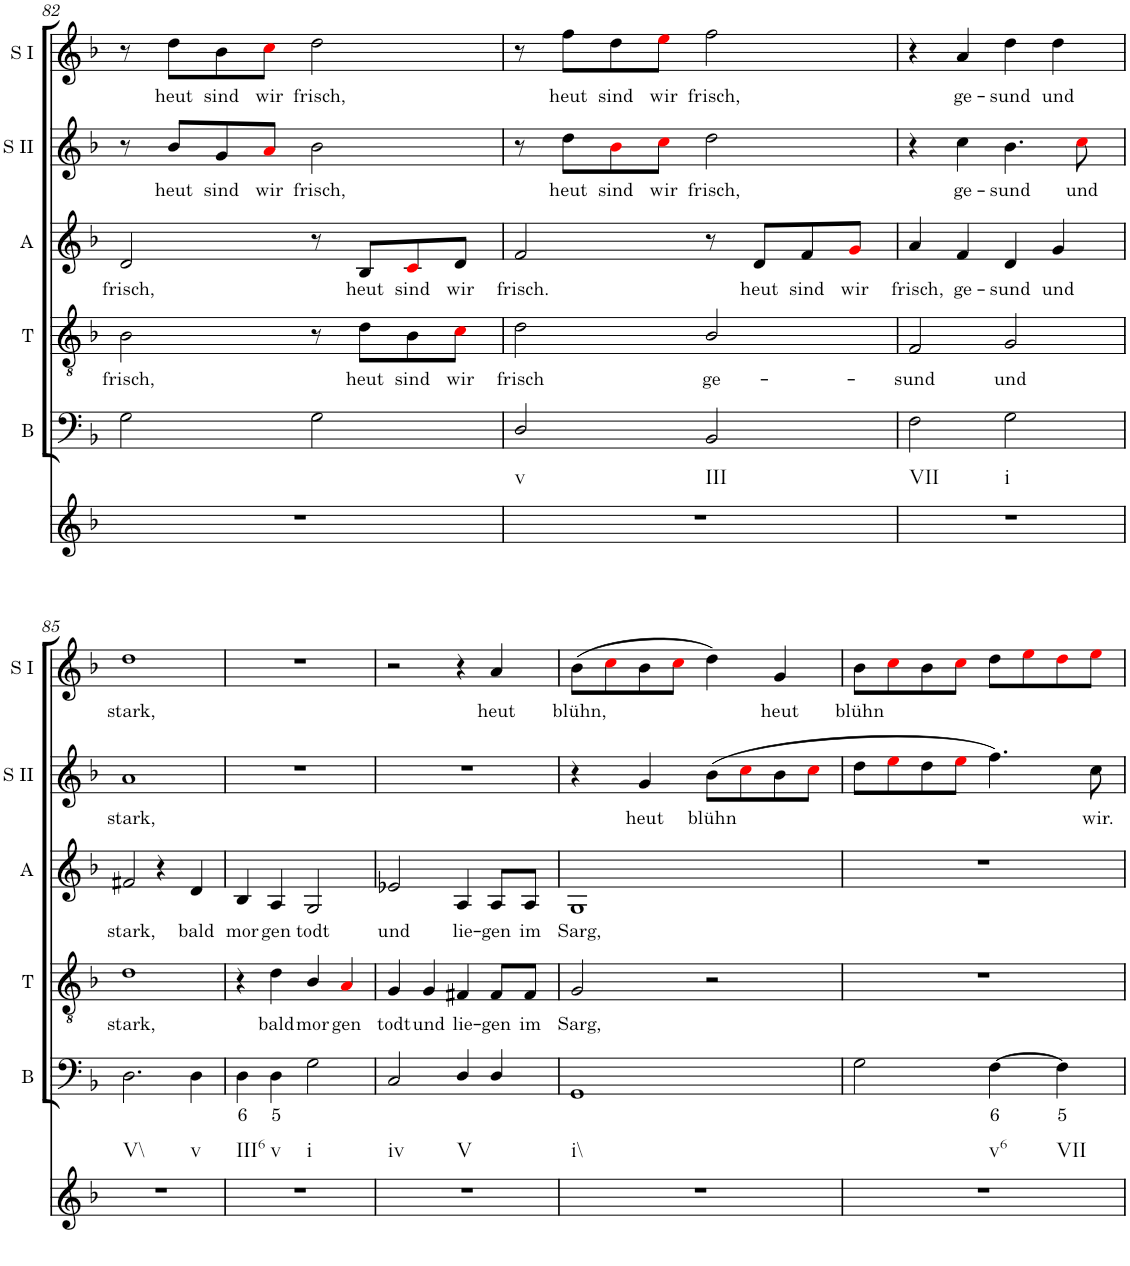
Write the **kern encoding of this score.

**kern	**kern	**text	**kern	**text	**kern	**text	**kern	**text	**kern	**text
*part6	*part5	*part5	*part4	*part4	*part3	*part3	*part2	*part2	*part1	*part1
*staff6	*staff5	*staff5	*staff4	*staff4	*staff3	*staff3	*staff2	*staff2	*staff1	*staff1
*I"Continuo	*I"Bass	*	*I"Tenor	*	*I"Alto	*	*I"Soprano II	*	*I"Soprano I	*
*	*I'B	*	*I'T	*	*I'A	*	*I'S II	*	*I'S I	*
!!LO:PB:g=z
*clefG2	*clefF4	*	*clefF4	*	*clefF4	*	*clefGv2	*	*clefG2	*
*k[b-]	*k[b-]	*	*k[b-]	*	*k[b-]	*	*k[b-]	*	*k[b-]	*
*M4/4	*M4/4	*	*M4/4	*	*M4/4	*	*M4/4	*	*M4/4	*
=82	=82	=82	=82	=82	=82	=82	=82	=82	=82	=82
!	!	!	!	!LO:LY:b	!	!LO:LY:b	!	!	!	!
1r	2G\	.	2B-\	frisch,	2d/	frisch,	8r	.	8r	.
!	!	!	!	!	!	!	!	!LO:LY:b	!	!LO:LY:b
.	.	.	.	.	.	.	8b-/L	heut	8dd\L	heut
!	!	!	!	!	!	!	!	!LO:LY:b	!	!LO:LY:b
.	.	.	.	.	.	.	8g/	sind	8b-\	sind
!	!	!	!	!	!	!	!	!LO:LY:b	!	!LO:LY:b
.	.	.	.	.	.	.	8ai/J	wir	8cci\J	wir
!	!	!	!	!	!	!	!	!LO:LY:b	!	!LO:LY:b
.	2G\	.	8r	.	8r	.	2b-\	frisch,	2dd\	frisch,
!	!	!	!	!LO:LY:b	!	!LO:LY:b	!	!	!	!
.	.	.	8d\L	heut	8B-/L	heut	.	.	.	.
!	!	!	!	!LO:LY:b	!	!LO:LY:b	!	!	!	!
.	.	.	8B-\	sind	8ci/	sind	.	.	.	.
!	!	!	!	!LO:LY:b	!	!LO:LY:b	!	!	!	!
.	.	.	8ci\J	wir	8d/J	wir	.	.	.	.
=83	=83	=83	=83	=83	=83	=83	=83	=83	=83	=83
!LO:TX:b:t=v	!	!	!	!	!	!	!	!	!	!
!LO:TX:b:t=III	!	!	!	!	!	!	!	!	!	!
!	!	!	!	!LO:LY:b	!	!LO:LY:b	!	!	!	!
1r	2D/	.	2d\	frisch	2f/	frisch.	8r	.	8r	.
!	!	!	!	!	!	!	!	!LO:LY:b	!	!LO:LY:b
.	.	.	.	.	.	.	8dd\L	heut	8ff\L	heut
!	!	!	!	!	!	!	!	!LO:LY:b	!	!LO:LY:b
.	.	.	.	.	.	.	8b-i\	sind	8dd\	sind
!	!	!	!	!	!	!	!	!LO:LY:b	!	!LO:LY:b
.	.	.	.	.	.	.	8cci\J	wir	8eei\J	wir
!	!	!	!	!LO:LY:b	!	!	!	!LO:LY:b	!	!LO:LY:b
.	2BB-/	.	2B-/	ge-	8r	.	2dd\	frisch,	2ff\	frisch,
!	!	!	!	!	!	!LO:LY:b	!	!	!	!
.	.	.	.	.	8d/L	heut	.	.	.	.
!	!	!	!	!	!	!LO:LY:b	!	!	!	!
.	.	.	.	.	8f/	sind	.	.	.	.
!	!	!	!	!	!	!LO:LY:b	!	!	!	!
.	.	.	.	.	8gi/J	wir	.	.	.	.
=84	=84	=84	=84	=84	=84	=84	=84	=84	=84	=84
!LO:TX:b:t=VII	!	!	!	!	!	!	!	!	!	!
!LO:TX:b:t=i	!	!	!	!	!	!	!	!	!	!
!	!	!	!	!LO:LY:b	!	!LO:LY:b	!	!	!	!
1r	2F\	.	2F/	sund	4a/	frisch,	4r	.	4r	.
!	!	!	!	!	!	!LO:LY:b	!	!LO:LY:b	!	!LO:LY:b
.	.	.	.	.	4f/	ge-	4cc\	ge-	4a/	ge-
!	!	!	!	!LO:LY:b	!	!LO:LY:b	!	!LO:LY:b	!	!LO:LY:b
.	2G\	.	2G/	und	4d/	sund	4.b-\	sund	4dd\	sund
!	!	!	!	!	!	!LO:LY:b	!	!	!	!LO:LY:b
.	.	.	.	.	4g/	und	.	.	4dd\	und
!	!	!	!	!	!	!	!	!LO:LY:b	!	!
.	.	.	.	.	.	.	8cci\	und	.	.
!!LO:LB:g=z
=85	=85	=85	=85	=85	=85	=85	=85	=85	=85	=85
!LO:TX:b:t=V\\	!	!	!	!	!	!	!	!	!	!
!LO:TX:b:t=v	!	!	!	!	!	!	!	!	!	!
!	!	!	!	!LO:LY:b	!	!LO:LY:b	!	!LO:LY:b	!	!LO:LY:b
1r	2.D\	.	1d	stark,	2f#X/	stark,	1a	stark,	1dd	stark,
.	.	.	.	.	4r	.	.	.	.	.
!	!	!	!	!	!	!LO:LY:b	!	!	!	!
.	4D\	.	.	.	4d/	bald	.	.	.	.
=86	=86	=86	=86	=86	=86	=86	=86	=86	=86	=86
!LO:TX:b:t=III6	!	!	!	!	!	!	!	!	!	!
!LO:TX:b:t=v	!	!	!	!	!	!	!	!	!	!
!LO:TX:b:t=i	!	!	!	!	!	!	!	!	!	!
!	!	!LO:LY:b	!	!	!	!LO:LY:b	!	!	!	!
1r	4D\	6	4r	.	4B-/	mor-	1r	.	1r	.
!	!	!LO:LY:b	!	!LO:LY:b	!	!LO:LY:b	!	!	!	!
.	4D\	5	4d\	bald	4A/	gen	.	.	.	.
!	!	!	!	!LO:LY:b	!	!LO:LY:b	!	!	!	!
.	2G\	.	4B-/	mor-	2G/	todt	.	.	.	.
!	!	!	!	!LO:LY:b	!	!	!	!	!	!
.	.	.	4Ai/	gen	.	.	.	.	.	.
=87	=87	=87	=87	=87	=87	=87	=87	=87	=87	=87
!LO:TX:b:t=iv	!	!	!	!	!	!	!	!	!	!
!LO:TX:b:t=V	!	!	!	!	!	!	!	!	!	!
!	!	!	!	!LO:LY:b	!	!LO:LY:b	!	!	!	!
1r	2C/	.	4G/	todt	2e-X/	und	1r	.	2r	.
!	!	!	!	!LO:LY:b	!	!	!	!	!	!
.	.	.	4G/	und	.	.	.	.	.	.
!	!	!	!	!LO:LY:b	!	!LO:LY:b	!	!	!	!
.	4D/	.	4F#X/	lie-	4A/	lie-	.	.	4r	.
!	!	!	!	!LO:LY:b	!	!LO:LY:b	!	!	!	!LO:LY:b
.	4D/	.	8F#/L	gen	8A/L	gen	.	.	4a/	heut
!	!	!	!	!LO:LY:b	!	!LO:LY:b	!	!	!	!
.	.	.	8F#/J	im	8A/J	im	.	.	.	.
=88	=88	=88	=88	=88	=88	=88	=88	=88	=88	=88
!LO:TX:b:t=i\\	!	!	!	!	!	!	!	!	!	!
!	!	!	!	!LO:LY:b	!	!LO:LY:b	!	!	!	!LO:LY:b
1r	1GG	.	2G/	Sarg,	1G	Sarg,	4r	.	(8b-\L	blühn,
.	.	.	.	.	.	.	.	.	8cci\	.
!	!	!	!	!	!	!	!	!LO:LY:b	!	!
.	.	.	.	.	.	.	4g/	heut	8b-\	.
.	.	.	.	.	.	.	.	.	8cci\J	.
!	!	!	!	!	!	!	!	!LO:LY:b	!	!
.	.	.	2r	.	.	.	(8b-\L	blühn	4dd\)	.
.	.	.	.	.	.	.	8cci\	.	.	.
!	!	!	!	!	!	!	!	!	!	!LO:LY:b
.	.	.	.	.	.	.	8b-\	.	4g/	heut
.	.	.	.	.	.	.	8cci\J	.	.	.
=89	=89	=89	=89	=89	=89	=89	=89	=89	=89	=89
!LO:TX:b:t=v6	!	!	!	!	!	!	!	!	!	!
!LO:TX:b:t=VII	!	!	!	!	!	!	!	!	!	!
!	!	!	!	!	!	!	!	!	!	!LO:LY:b
1r	2G\	.	1r	.	1r	.	8dd\L	.	8b-\L	blühn
.	.	.	.	.	.	.	8eei\	.	8cci\	.
.	.	.	.	.	.	.	8dd\	.	8b-\	.
.	.	.	.	.	.	.	8eei\J	.	8cci\J	.
!	!	!LO:LY:b	!	!	!	!	!	!	!	!
.	[4F\	6	.	.	.	.	4.ff\)	.	8dd\L	.
.	.	.	.	.	.	.	.	.	8eei\	.
!	!	!LO:LY:b	!	!	!	!	!	!	!	!
.	4F\]	5	.	.	.	.	.	.	8ddi\	.
!	!	!	!	!	!	!	!	!LO:LY:b	!	!
.	.	.	.	.	.	.	8cc\	wir.	8eei\J	.
=	=	=	=	=	=	=	=	=	=	=
*-	*-	*-	*-	*-	*-	*-	*-	*-	*-	*-
